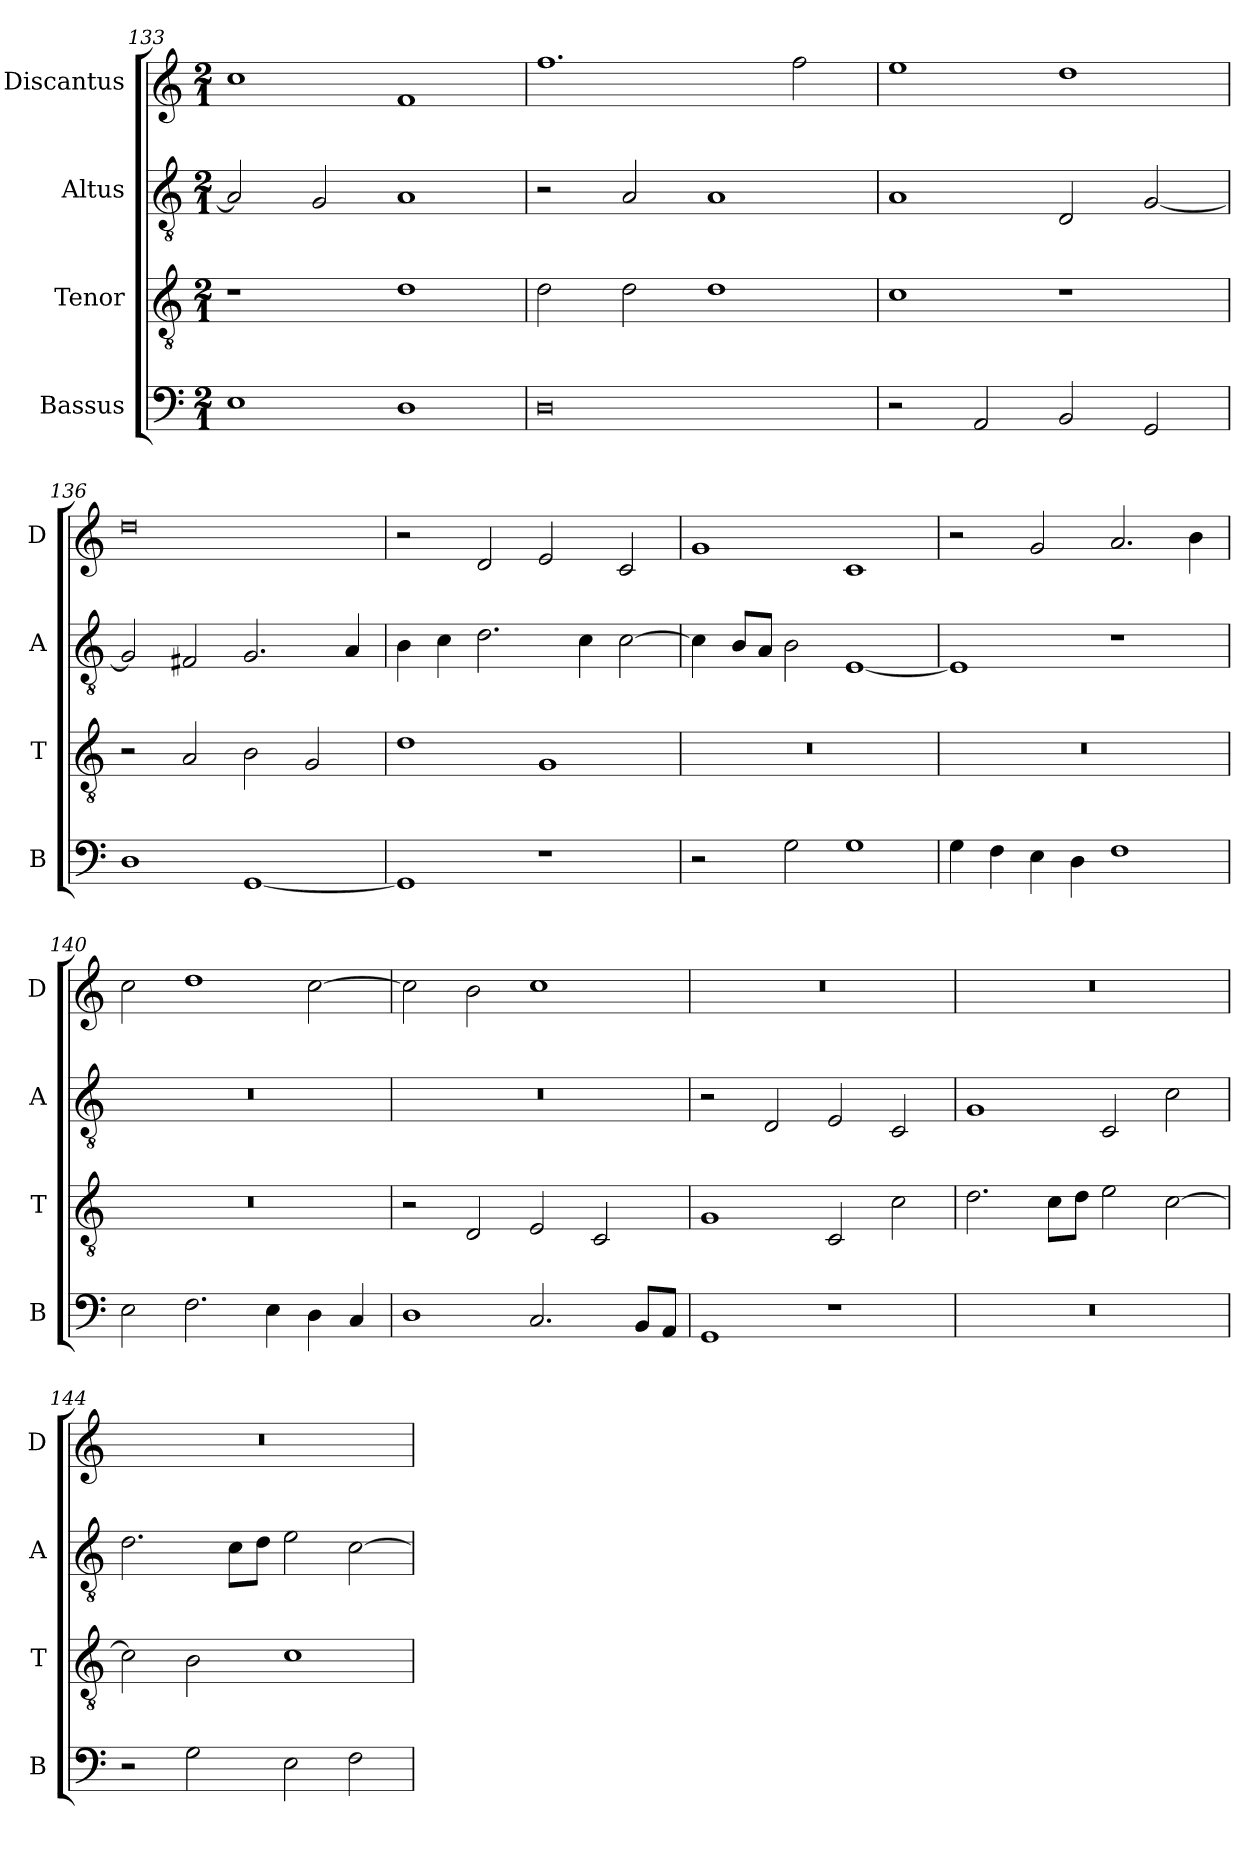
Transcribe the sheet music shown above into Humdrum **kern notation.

**kern	**kern	**kern	**kern
*part4	*part3	*part2	*part1
*staff4	*staff3	*staff2	*staff1
*I"Bassus	*I"Tenor	*I"Altus	*I"Discantus
*I'B	*I'T	*I'A	*I'D
*clefF4	*clefGv2	*clefGv2	*clefG2
*k[]	*k[]	*k[]	*k[]
*M2/1	*M2/1	*M2/1	*M2/1
=133	=133	=133	=133
1E	1r	2A/]	1cc
.	.	2G/	.
1D	1d	1A	1f
=134	=134	=134	=134
0D	2d\	2r	1.ff
.	2d\	2A/	.
.	1d	1A	.
.	.	.	2ff\
=135	=135	=135	=135
2r	1c	1A	1ee
2AA/	.	.	.
2BB/	1r	2D/	1dd
2GG/	.	[2G/	.
=136	=136	=136	=136
1D	2r	2G/]	0dd
.	2A/	2F#X/	.
[1GG	2B\	2.G/	.
.	2G/	.	.
.	.	4A/	.
=137	=137	=137	=137
1GG]	1d	4B\	2r
.	.	4c\	.
.	.	2.d\	2d/
1r	1G	.	2e/
.	.	4c\	.
.	.	[2c\	2c/
=138	=138	=138	=138
2r	0r	4c\]	1g
.	.	8B/L	.
.	.	8A/J	.
2G\	.	2B\	.
1G	.	[1E	1c
=139	=139	=139	=139
4G\	0r	1E]	2r
4F\	.	.	.
4E\	.	.	2g/
4D\	.	.	.
1F	.	1r	2.a/
.	.	.	4b\
=140	=140	=140	=140
2E\	0r	0r	2cc\
2.F\	.	.	1dd
4E\	.	.	.
4D\	.	.	[2cc\
4C/	.	.	.
=141	=141	=141	=141
1D	2r	0r	2cc\]
.	2D/	.	2b\
2.C/	2E/	.	1cc
.	2C/	.	.
8BB/L	.	.	.
8AA/J	.	.	.
=142	=142	=142	=142
1GG	1G	2r	0r
.	.	2D/	.
1r	2C/	2E/	.
.	2c\	2C/	.
=143	=143	=143	=143
0r	2.d\	1G	0r
.	8c\L	.	.
.	8d\J	.	.
.	2e\	2C/	.
.	[2c\	2c\	.
=144	=144	=144	=144
2r	2c\]	2.d\	0r
2G\	2B\	.	.
.	.	8c\L	.
.	.	8d\J	.
2E\	1c	2e\	.
2F\	.	[2c\	.
=	=	=	=
*-	*-	*-	*-
